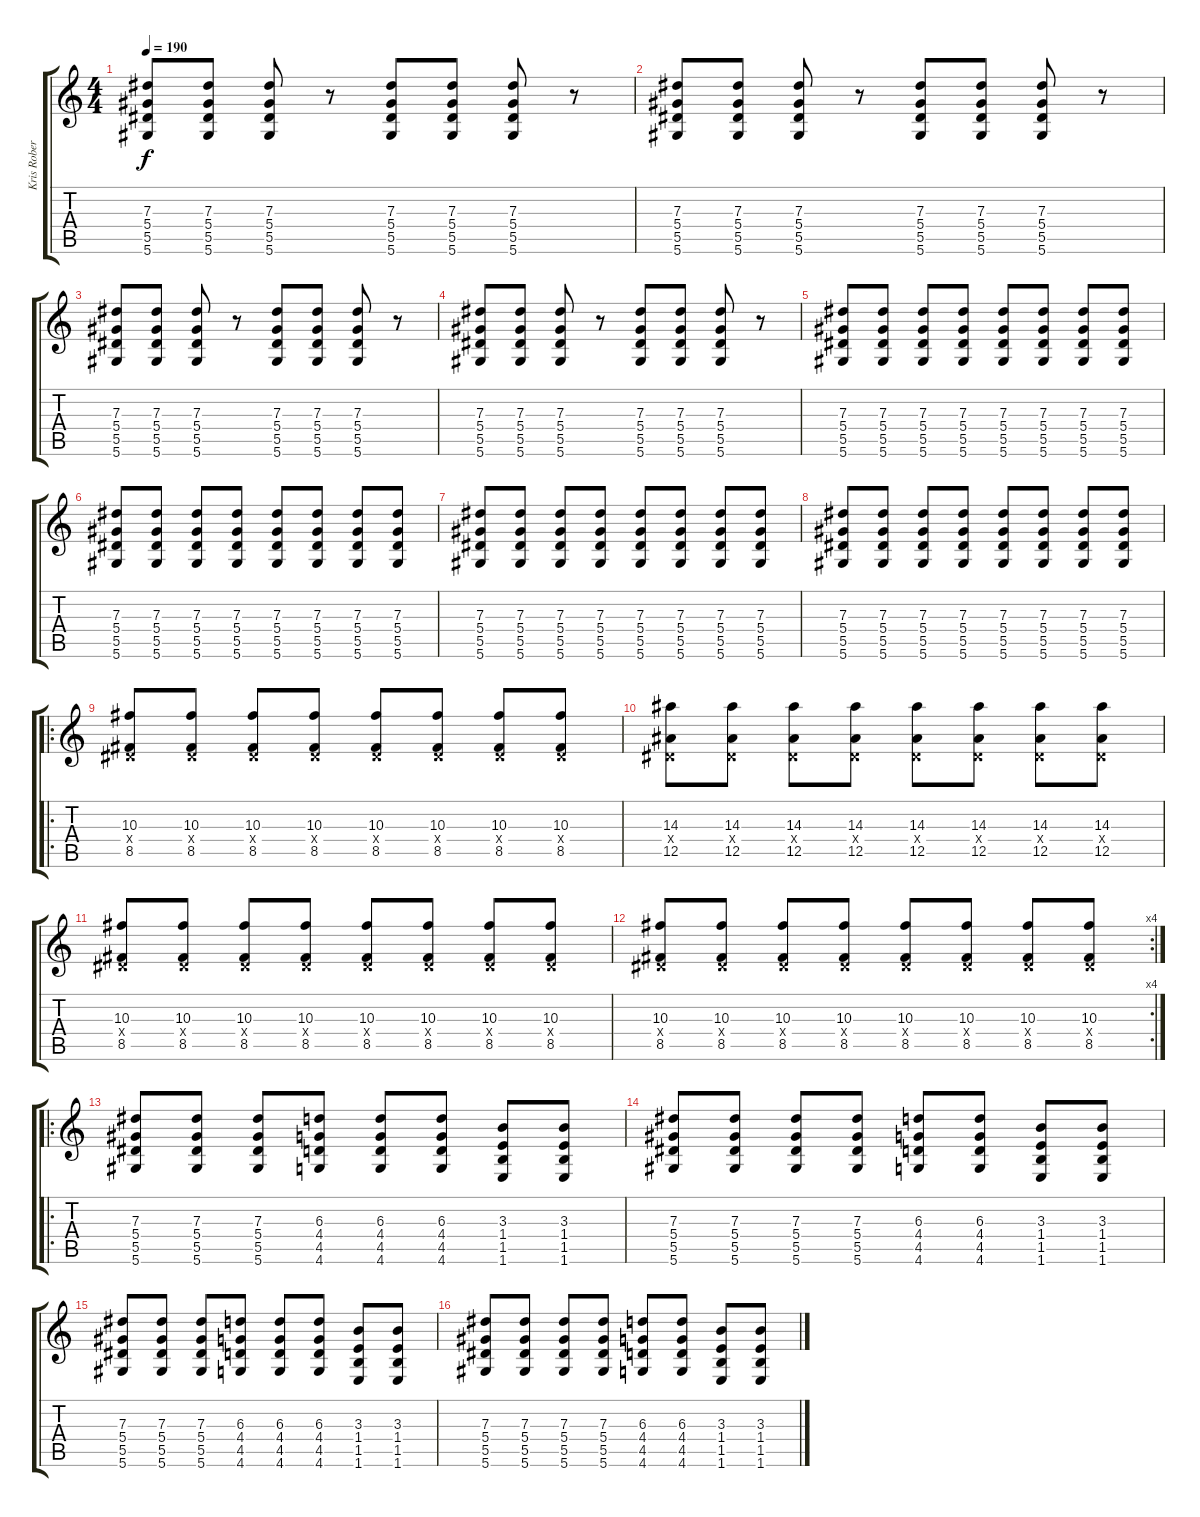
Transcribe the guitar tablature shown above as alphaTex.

\track ("Kris Roberts" "Kris Rober") {instrument overdrivenguitar}
\staff {score tabs}
\tuning (Gb4 Db4 Ab3 Eb3 Bb2 Eb2) {hide}
\ts (4 4)
\tempo 190
\clef g2
\ks c
(7.3 5.4 5.5 5.6).8{dy f instrument overdrivenguitar} (7.3 5.4 5.5 5.6).8 (7.3 5.4 5.5 5.6).8 r.8 (7.3 5.4 5.5 5.6).8 (7.3 5.4 5.5 5.6).8 (7.3 5.4 5.5 5.6).8 r.8 |
(7.3 5.4 5.5 5.6).8 (7.3 5.4 5.5 5.6).8 (7.3 5.4 5.5 5.6).8 r.8 (7.3 5.4 5.5 5.6).8 (7.3 5.4 5.5 5.6).8 (7.3 5.4 5.5 5.6).8 r.8 |
(7.3 5.4 5.5 5.6).8 (7.3 5.4 5.5 5.6).8 (7.3 5.4 5.5 5.6).8 r.8 (7.3 5.4 5.5 5.6).8 (7.3 5.4 5.5 5.6).8 (7.3 5.4 5.5 5.6).8 r.8 |
(7.3 5.4 5.5 5.6).8 (7.3 5.4 5.5 5.6).8 (7.3 5.4 5.5 5.6).8 r.8 (7.3 5.4 5.5 5.6).8 (7.3 5.4 5.5 5.6).8 (7.3 5.4 5.5 5.6).8 r.8 |
(7.3 5.4 5.5 5.6).8 (7.3 5.4 5.5 5.6).8 (7.3 5.4 5.5 5.6).8 (7.3 5.4 5.5 5.6).8 (7.3 5.4 5.5 5.6).8 (7.3 5.4 5.5 5.6).8 (7.3 5.4 5.5 5.6).8 (7.3 5.4 5.5 5.6).8 |
(7.3 5.4 5.5 5.6).8 (7.3 5.4 5.5 5.6).8 (7.3 5.4 5.5 5.6).8 (7.3 5.4 5.5 5.6).8 (7.3 5.4 5.5 5.6).8 (7.3 5.4 5.5 5.6).8 (7.3 5.4 5.5 5.6).8 (7.3 5.4 5.5 5.6).8 |
(7.3 5.4 5.5 5.6).8 (7.3 5.4 5.5 5.6).8 (7.3 5.4 5.5 5.6).8 (7.3 5.4 5.5 5.6).8 (7.3 5.4 5.5 5.6).8 (7.3 5.4 5.5 5.6).8 (7.3 5.4 5.5 5.6).8 (7.3 5.4 5.5 5.6).8 |
(7.3 5.4 5.5 5.6).8 (7.3 5.4 5.5 5.6).8 (7.3 5.4 5.5 5.6).8 (7.3 5.4 5.5 5.6).8 (7.3 5.4 5.5 5.6).8 (7.3 5.4 5.5 5.6).8 (7.3 5.4 5.5 5.6).8 (7.3 5.4 5.5 5.6).8 |
\ro
(10.3 0.4{x} 8.5).8 (10.3 0.4{x} 8.5).8 (10.3 0.4{x} 8.5).8 (10.3 0.4{x} 8.5).8 (10.3 0.4{x} 8.5).8 (10.3 0.4{x} 8.5).8 (10.3 0.4{x} 8.5).8 (10.3 0.4{x} 8.5).8 |
(14.3 0.4{x} 12.5).8 (14.3 0.4{x} 12.5).8 (14.3 0.4{x} 12.5).8 (14.3 0.4{x} 12.5).8 (14.3 0.4{x} 12.5).8 (14.3 0.4{x} 12.5).8 (14.3 0.4{x} 12.5).8 (14.3 0.4{x} 12.5).8 |
(10.3 0.4{x} 8.5).8 (10.3 0.4{x} 8.5).8 (10.3 0.4{x} 8.5).8 (10.3 0.4{x} 8.5).8 (10.3 0.4{x} 8.5).8 (10.3 0.4{x} 8.5).8 (10.3 0.4{x} 8.5).8 (10.3 0.4{x} 8.5).8 |
\rc 4
(10.3 0.4{x} 8.5).8 (10.3 0.4{x} 8.5).8 (10.3 0.4{x} 8.5).8 (10.3 0.4{x} 8.5).8 (10.3 0.4{x} 8.5).8 (10.3 0.4{x} 8.5).8 (10.3 0.4{x} 8.5).8 (10.3 0.4{x} 8.5).8 |
\ro
(7.3 5.4 5.5 5.6).8 (7.3 5.4 5.5 5.6).8 (7.3 5.4 5.5 5.6).8 (6.3 4.4 4.5 4.6).8 (6.3 4.4 4.5 4.6).8 (6.3 4.4 4.5 4.6).8 (3.3 1.4 1.5 1.6).8 (3.3 1.4 1.5 1.6).8 |
(7.3 5.4 5.5 5.6).8 (7.3 5.4 5.5 5.6).8 (7.3 5.4 5.5 5.6).8 (7.3 5.4 5.5 5.6).8 (6.3 4.4 4.5 4.6).8 (6.3 4.4 4.5 4.6).8 (3.3 1.4 1.5 1.6).8 (3.3 1.4 1.5 1.6).8 |
(7.3 5.4 5.5 5.6).8 (7.3 5.4 5.5 5.6).8 (7.3 5.4 5.5 5.6).8 (6.3 4.4 4.5 4.6).8 (6.3 4.4 4.5 4.6).8 (6.3 4.4 4.5 4.6).8 (3.3 1.4 1.5 1.6).8 (3.3 1.4 1.5 1.6).8 |
(7.3 5.4 5.5 5.6).8 (7.3 5.4 5.5 5.6).8 (7.3 5.4 5.5 5.6).8 (7.3 5.4 5.5 5.6).8 (6.3 4.4 4.5 4.6).8 (6.3 4.4 4.5 4.6).8 (3.3 1.4 1.5 1.6).8 (3.3 1.4 1.5 1.6).8
